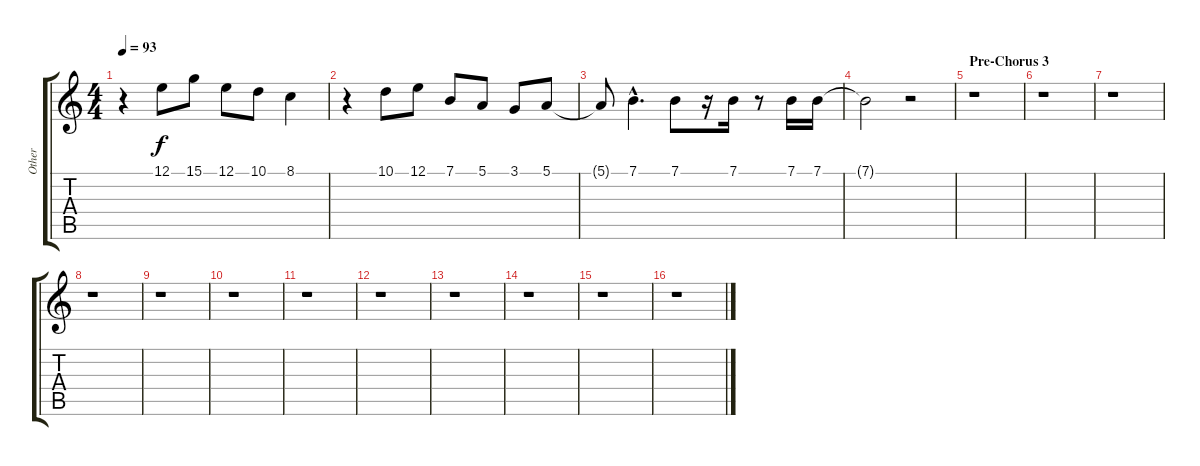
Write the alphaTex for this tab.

\track ("Other" "Other") {instrument trumpet}
\staff {score tabs}
\tuning (E4 B3 G3 D3 A2 E2) {hide}
\ts (4 4)
\tempo 93
\clef g2
\ks c
r.4{dy f} 12.1.8 15.1.8 12.1.8 10.1.8 8.1.4 |
r.4 10.1.8 12.1.8 7.1.8 5.1.8 3.1.8 5.1.8 |
5.1{t}.8 7.1{hac}.4{d} 7.1.8 r.16 7.1.16 r.8 7.1.16 7.1.16 |
7.1{t}.2 r.2 |
\section ("" "Pre-Chorus 3")
r.1 |
r.1 |
r.1 |
r.1 |
r.1 |
r.1 |
r.1 |
r.1 |
r.1 |
r.1 |
r.1 |
r.1
